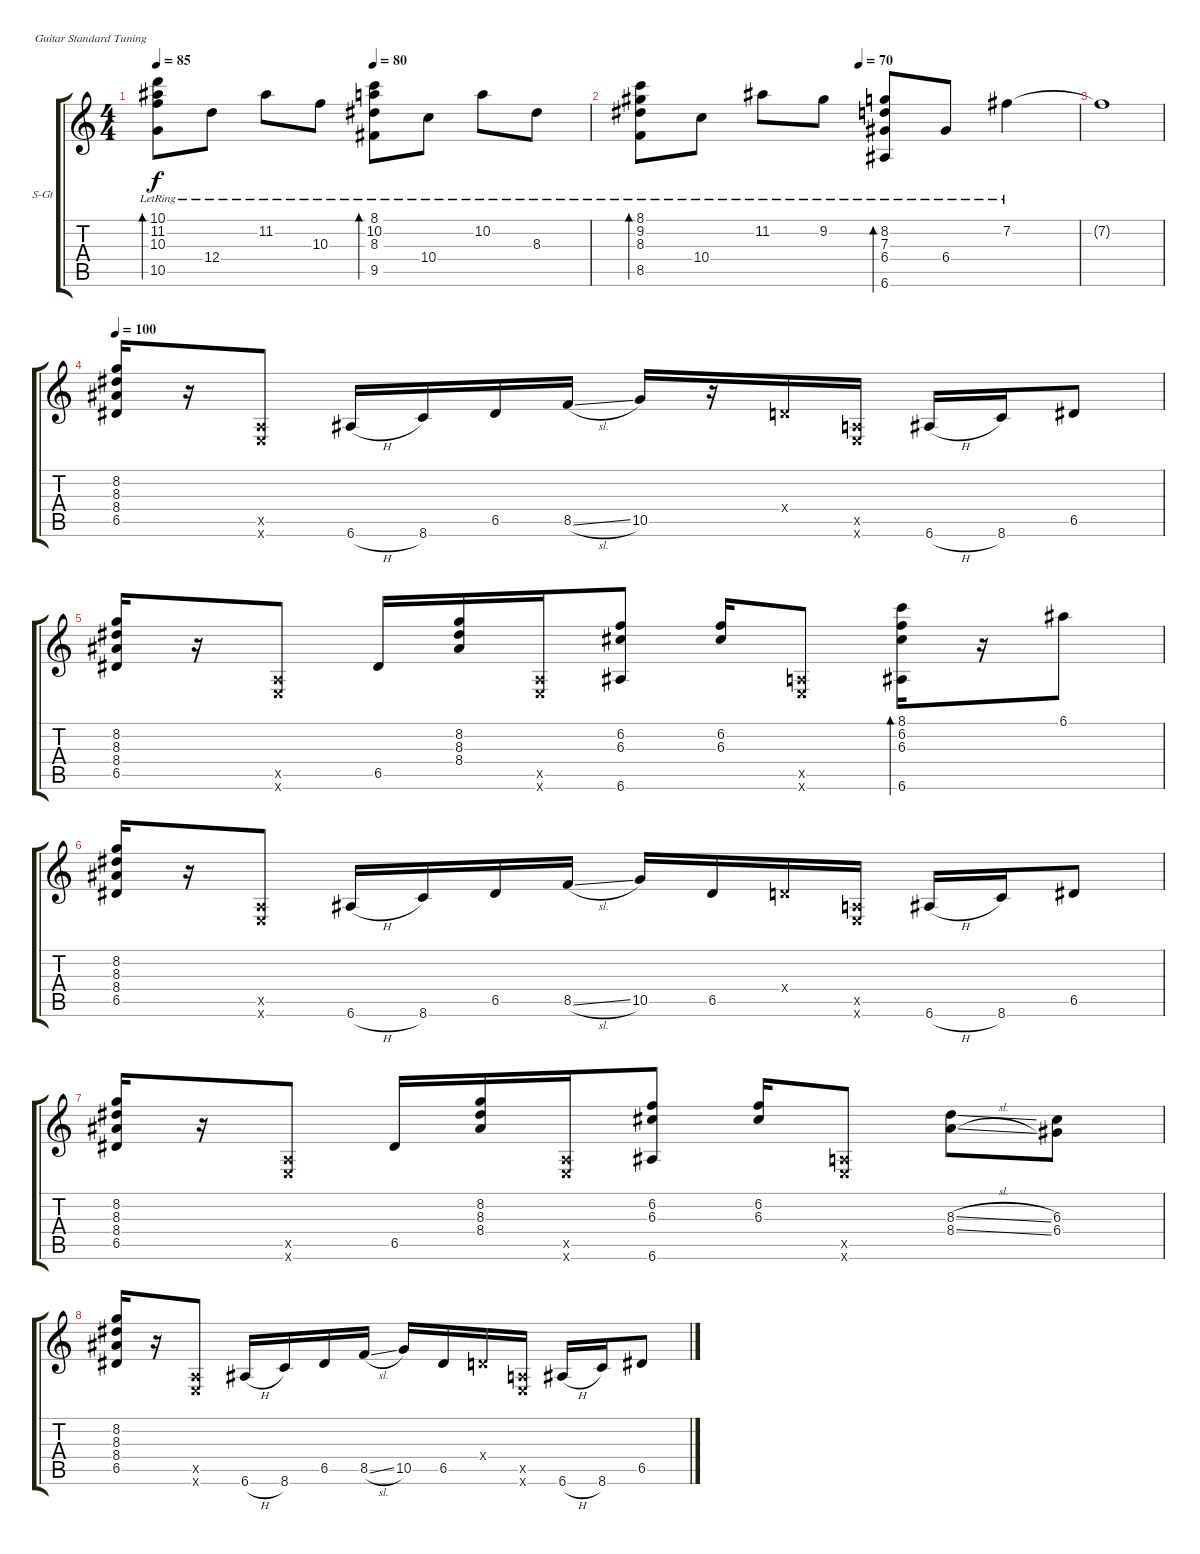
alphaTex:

\defaultSystemsLayout 4
\bracketExtendMode groupsimilarinstruments
\firstSystemTrackNameOrientation horizontal
\otherSystemsTrackNameOrientation horizontal
\track ("Steel Guitar" "S-Gt") {instrument acousticguitarsteel}
\staff {score tabs}
\tuning (E4 B3 G3 D3 A2 E2)
\ts (4 4)
\tempo 85
\tempo (80 0.5)
\clef g2
\ks c
(10.1{lr} 10.5{lr} 10.3{lr} 11.2{lr}).8{bd 156 dy f} 12.4{lr}.8 11.2{lr}.8 10.3{lr}.8 (9.5{lr} 8.3{lr} 10.2{lr} 8.1{lr}).8{bd 156} 10.4{lr}.8 10.2{lr}.8 8.3{lr}.8 |
\tempo (70 0.5)
(8.1{lr} 8.5{lr} 8.3{lr} 9.2{lr}).8{bd 156} 10.4{lr}.8 11.2{lr}.8 9.2{lr}.8 (6.6{lr} 8.2{lr} 7.3{lr} 6.4).8{bd 156} 6.4{lr}.8 7.2{lr}.4 |
7.2{t}.1 |
\tempo 100
(8.2 8.3 8.4 6.5).16 r.16 (0.6{x} 0.5{x}).8 6.6{h}.16 8.6.16 6.5.16 8.5{sl}.16 10.5.16 r.16 0.4{x}.16 (0.6{x} 0.5{x}).16 6.6{h}.16 8.6.16 6.5.8 |
(8.2 8.3 8.4 6.5).16 r.16 (0.6{x} 0.5{x}).8 6.5.16 (8.2 8.3 8.4).16 (0.6{x} 0.5{x}).16 (6.6 6.2 6.3).8 (6.2 6.3).16 (0.6{x} 0.5{x}).8 (8.1 6.6 6.3 6.2).16{bd 156} r.16 6.1.8 |
(8.2 8.3 8.4 6.5).16 r.16 (0.6{x} 0.5{x}).8 6.6{h}.16 8.6.16 6.5.16 8.5{sl}.16 10.5.16 6.5.16 0.4{x}.16 (0.6{x} 0.5{x}).16 6.6{h}.16 8.6.16 6.5.8 |
(8.2 8.3 8.4 6.5).16 r.16 (0.6{x} 0.5{x}).8 6.5.16 (8.2 8.3 8.4).16 (0.6{x} 0.5{x}).16 (6.6 6.2 6.3).8 (6.2 6.3).16 (0.6{x} 0.5{x}).8 (8.3{sl} 8.4{sl}).8 (6.3 6.4).8 |
(8.2 8.3 8.4 6.5).16 r.16 (0.6{x} 0.5{x}).8 6.6{h}.16 8.6.16 6.5.16 8.5{sl}.16 10.5.16 6.5.16 0.4{x}.16 (0.6{x} 0.5{x}).16 6.6{h}.16 8.6.16 6.5.8
